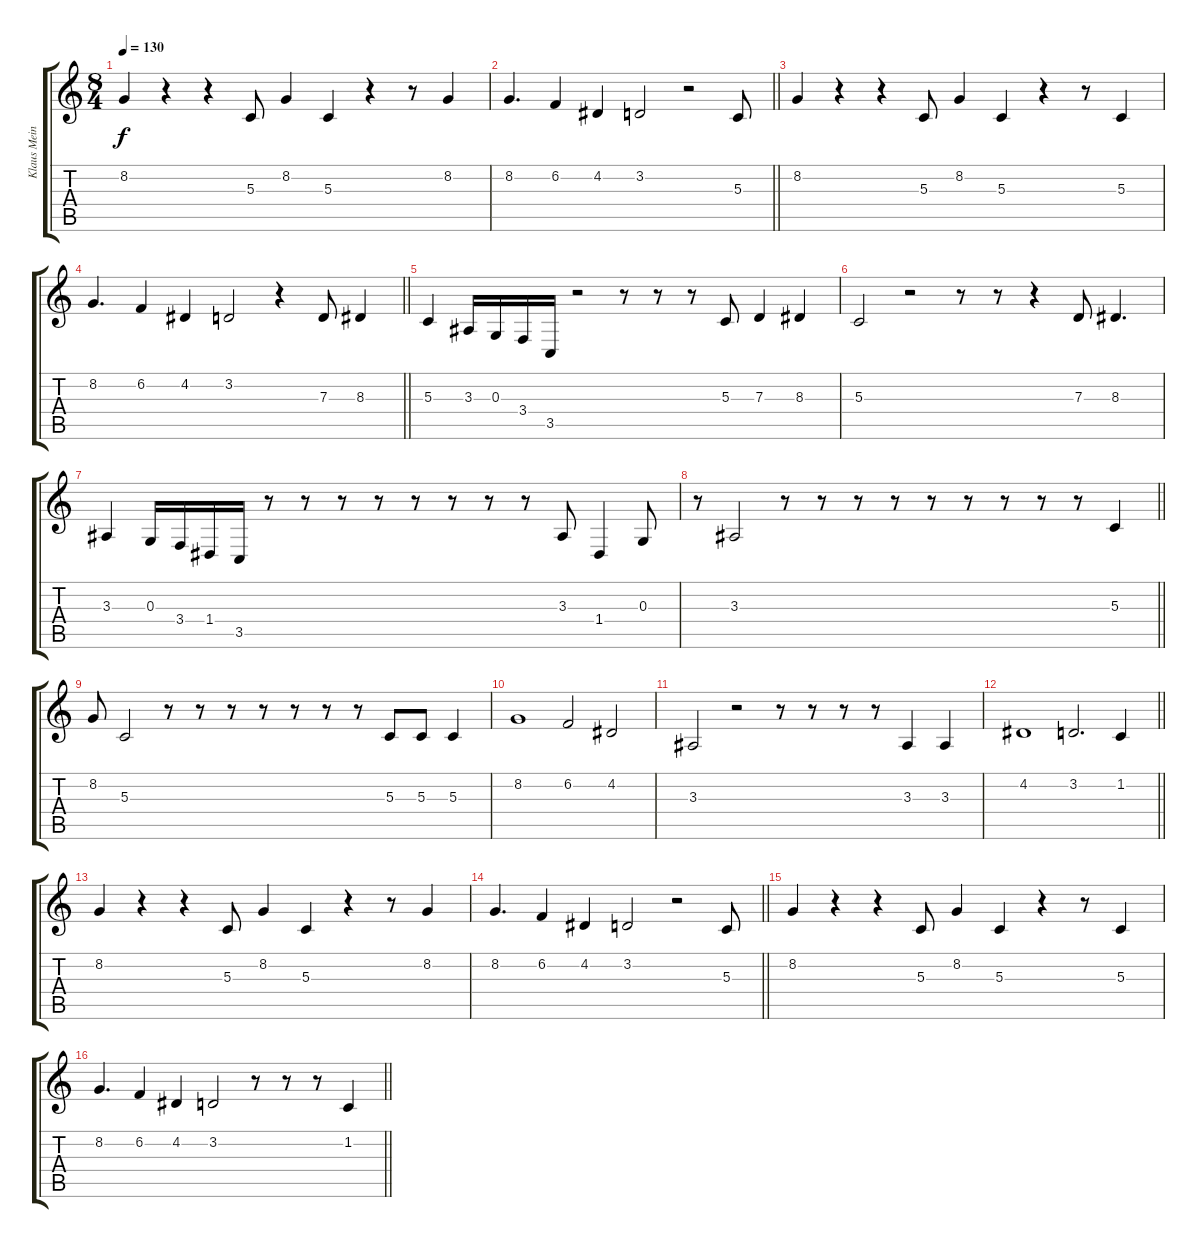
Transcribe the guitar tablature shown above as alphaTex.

\track ("Klaus Meine" "Klaus Mein") {instrument flute}
\staff {score tabs}
\tuning (E4 B3 G3 D3 A2 E2) {hide}
\ts (8 4)
\section ("" "")
\tempo 130
\clef g2
\ks c
8.2.4{dy f} r.4 r.4 5.3.8 8.2.4 5.3.4 r.4 r.8 8.2.4 |
\barLineRight lightlight
8.2.4{d} 6.2.4 4.2.4 3.2.2 r.2 5.3.8 |
8.2.4 r.4 r.4 5.3.8 8.2.4 5.3.4 r.4 r.8 5.3.4 |
\barLineRight lightlight
8.2.4{d} 6.2.4 4.2.4 3.2.2 r.4 7.3.8 8.3.4 |
\section ("" "")
5.3.4 3.3.16 0.3.16 3.4.16 3.5.16 r.2 r.8 r.8 r.8 5.3.8 7.3.4 8.3.4 |
5.3.2 r.2 r.8 r.8 r.4 7.3.8 8.3.4{d} |
3.3.4 0.3.16 3.4.16 1.4.16 3.5.16 r.8 r.8 r.8 r.8 r.8 r.8 r.8 r.8 3.3.8 1.4.4 0.3.8 |
\barLineRight lightlight
r.8 3.3.2 r.8 r.8 r.8 r.8 r.8 r.8 r.8 r.8 r.8 5.3.4 |
8.2.8 5.3.2 r.8 r.8 r.8 r.8 r.8 r.8 r.8 5.3.8 5.3.8 5.3.4 |
8.2.1 6.2.2 4.2.2 |
3.3.2 r.2 r.8 r.8 r.8 r.8 3.3.4 3.3.4 |
\barLineRight lightlight
4.2.1 3.2.2{d} 1.2.4 |
\section ("" "")
8.2.4 r.4 r.4 5.3.8 8.2.4 5.3.4 r.4 r.8 8.2.4 |
\barLineRight lightlight
8.2.4{d} 6.2.4 4.2.4 3.2.2 r.2 5.3.8 |
8.2.4 r.4 r.4 5.3.8 8.2.4 5.3.4 r.4 r.8 5.3.4 |
\barLineRight lightlight
8.2.4{d} 6.2.4 4.2.4 3.2.2 r.8 r.8 r.8 1.2.4
